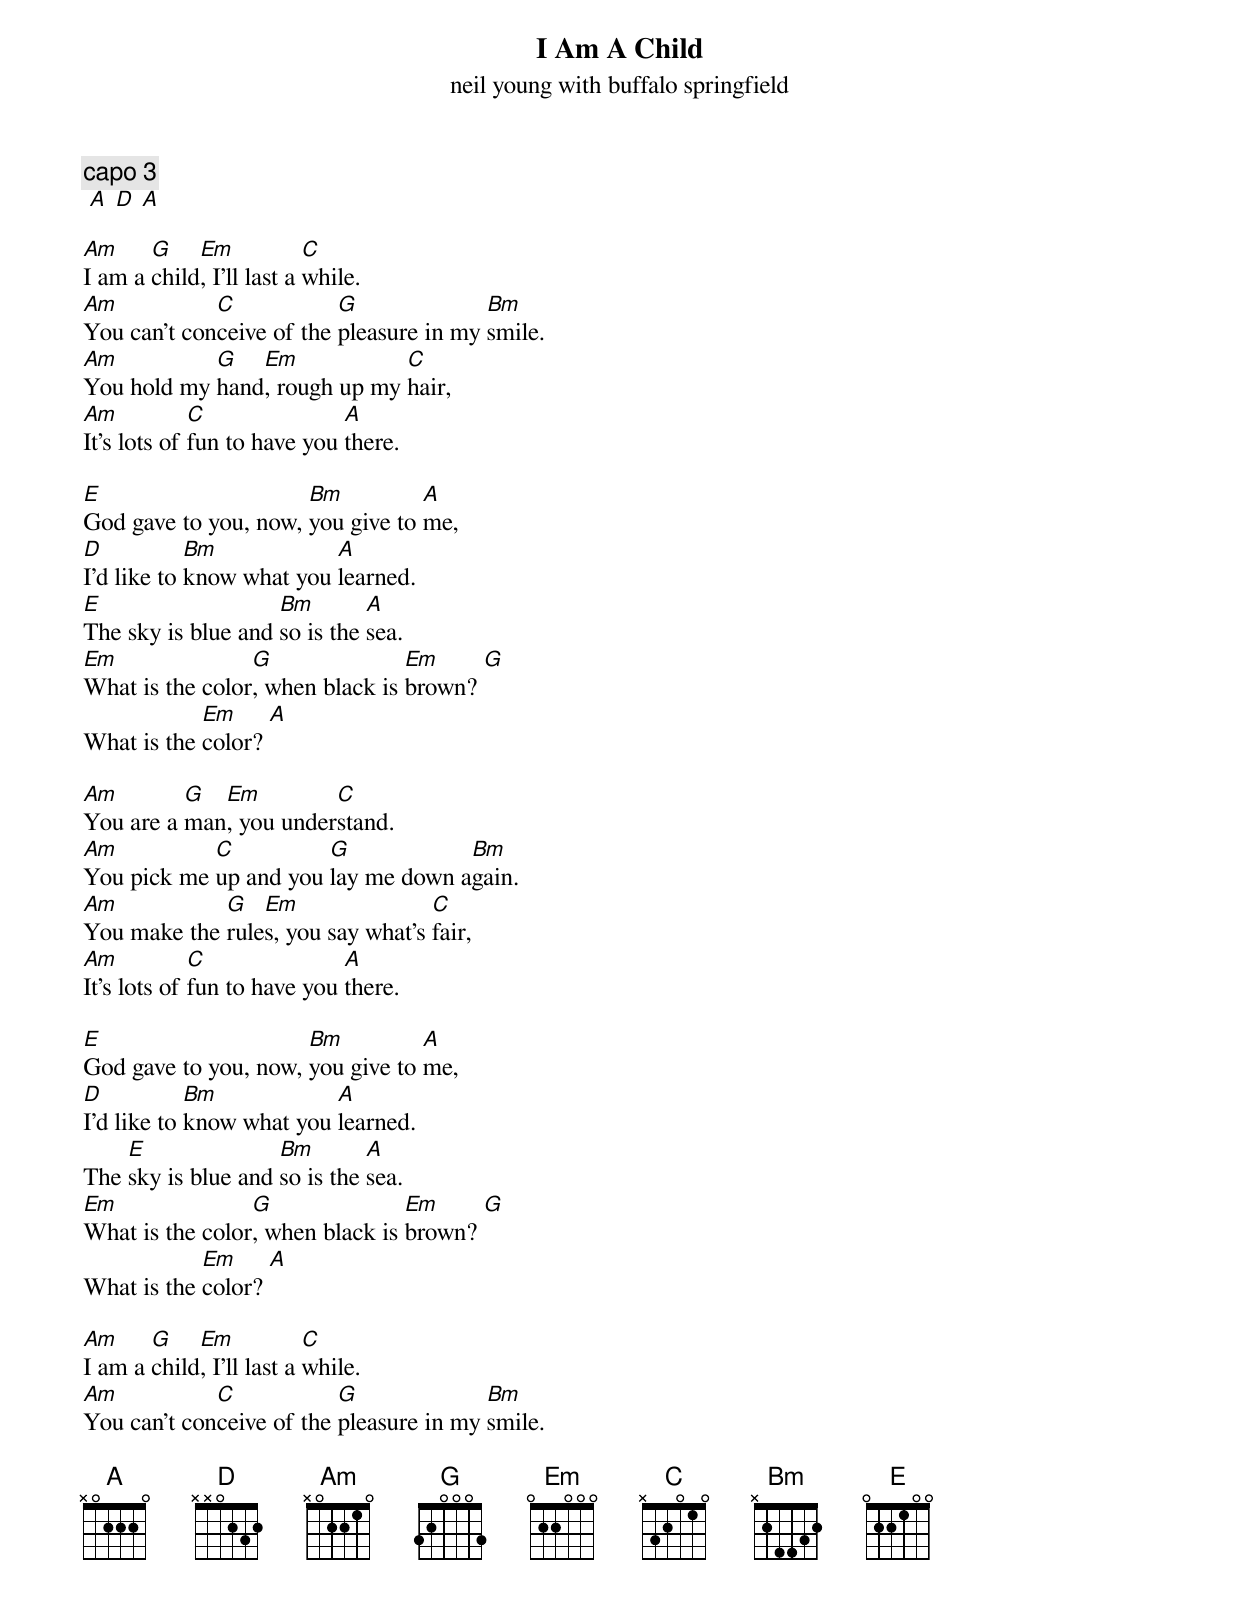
{title: I Am A Child}
{subtitle: neil young with buffalo springfield}
{c:capo 3}
 [A] [D] [A]

[Am]I am a [G]child[Em], I'll last a [C]while.
[Am]You can't con[C]ceive of the [G]pleasure in my [Bm]smile.
[Am]You hold my [G]hand[Em], rough up my [C]hair,
[Am]It's lots of [C]fun to have you [A]there.

[E]God gave to you, now, [Bm]you give to [A]me,
[D]I'd like to [Bm]know what you [A]learned.
[E]The sky is blue and [Bm]so is the [A]sea.
[Em]What is the color[G], when black is [Em]brown? [G]
What is the [Em]color? [A]

[Am]You are a [G]man[Em], you under[C]stand.
[Am]You pick me [C]up and you [G]lay me down a[Bm]gain.
[Am]You make the [G]rule[Em]s, you say what's [C]fair,
[Am]It's lots of [C]fun to have you [A]there.

[E]God gave to you, now, [Bm]you give to [A]me,
[D]I'd like to [Bm]know what you [A]learned.
The [E]sky is blue and [Bm]so is the [A]sea.
[Em]What is the color[G], when black is [Em]brown? [G]
What is the [Em]color? [A]

[Am]I am a [G]child[Em], I'll last a [C]while.
[Am]You can't con[C]ceive of the [G]pleasure in my [Bm]smile.

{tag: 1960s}
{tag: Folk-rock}
